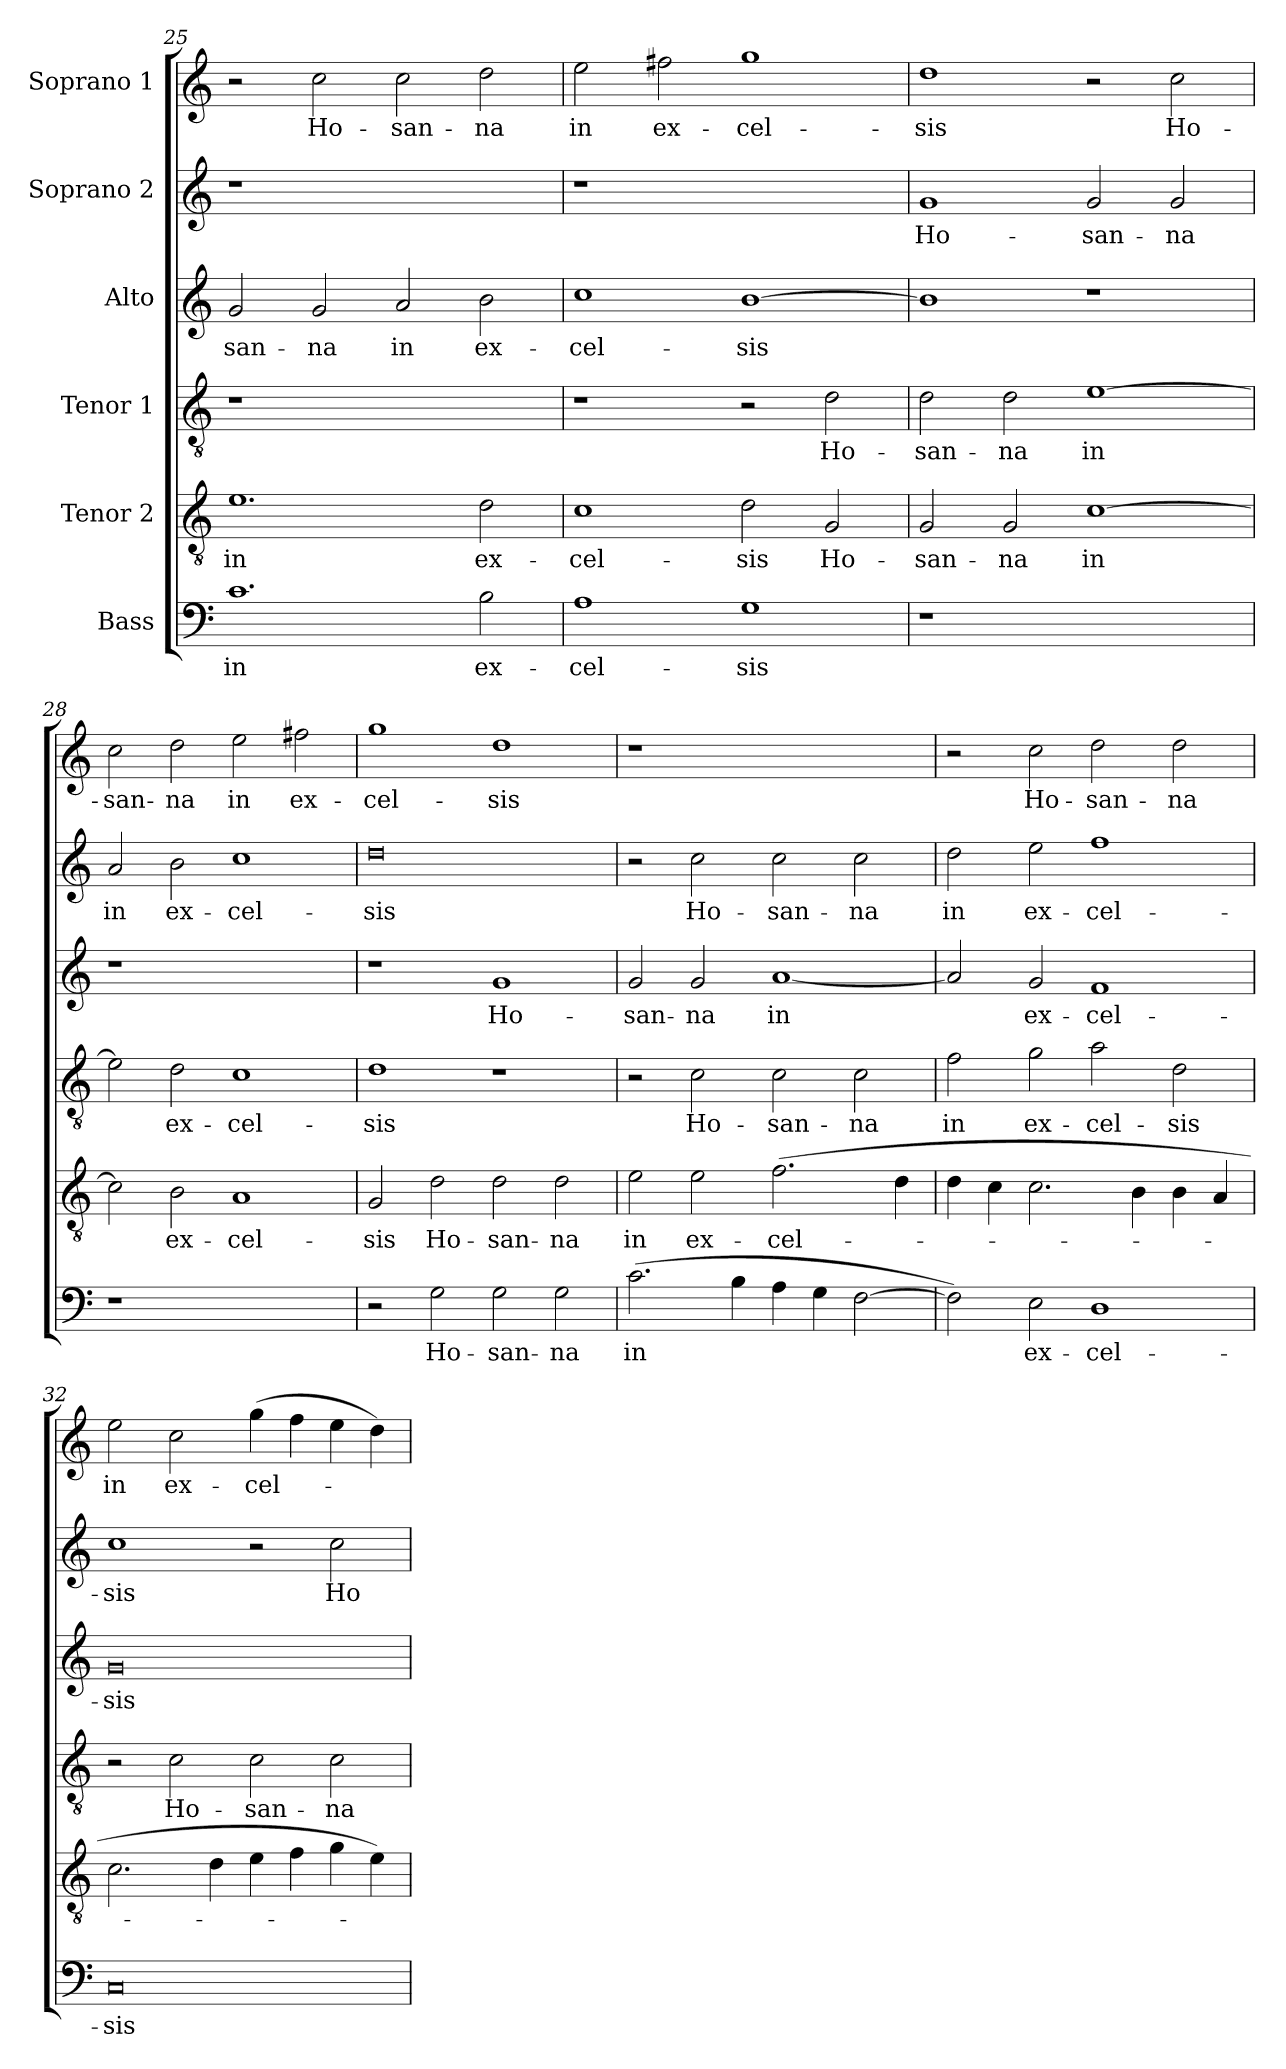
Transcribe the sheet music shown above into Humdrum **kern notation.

**kern	**text	**kern	**text	**kern	**text	**kern	**text	**kern	**text	**kern	**text
*part6	*part6	*part5	*part5	*part4	*part4	*part3	*part3	*part2	*part2	*part1	*part1
*staff6	*staff6	*staff5	*staff5	*staff4	*staff4	*staff3	*staff3	*staff2	*staff2	*staff1	*staff1
*I"Bass	*	*I"Tenor 2	*	*I"Tenor 1	*	*I"Alto	*	*I"Soprano 2	*	*I"Soprano 1	*
*clefF4	*	*clefGv2	*	*clefGv2	*	*clefG2	*	*clefG2	*	*clefG2	*
*k[]	*	*k[]	*	*k[]	*	*k[]	*	*k[]	*	*k[]	*
*C:	*	*C:	*	*C:	*	*C:	*	*C:	*	*C:	*
=25	=25	=25	=25	=25	=25	=25	=25	=25	=25	=25	=25
1.c	in	1.e	in	1r	.	2g/	-san-	1r	.	2r	.
.	.	.	.	.	.	2g/	-na	.	.	2cc\	Ho-
.	.	.	.	1ryy	.	2a/	in	1ryy	.	2cc\	-san-
2B\	ex-	2d\	ex-	.	.	2b\	ex-	.	.	2dd\	-na
=26	=26	=26	=26	=26	=26	=26	=26	=26	=26	=26	=26
1A	-cel-	1c	-cel-	1r	.	1cc	-cel-	1r	.	2ee\	in
.	.	.	.	.	.	.	.	.	.	2ff#X\	ex-
1G	-sis	2d\	-sis	2r	.	[1b	-sis	1ryy	.	1gg	-cel-
.	.	2G/	Ho-	2d\	Ho-	.	.	.	.	.	.
!!LO:PB:g=z
=27	=27	=27	=27	=27	=27	=27	=27	=27	=27	=27	=27
1r	.	2G/	-san-	2d\	-san-	1b]	.	1g	Ho-	1dd	-sis
.	.	2G/	-na	2d\	-na	.	.	.	.	.	.
1ryy	.	[1c	in	[1e	in	1r	.	2g/	-san-	2r	.
.	.	.	.	.	.	.	.	2g/	-na	2cc\	Ho-
=28	=28	=28	=28	=28	=28	=28	=28	=28	=28	=28	=28
1r	.	2c\]	.	2e\]	.	1r	.	2a/	in	2cc\	-san-
.	.	2B\	ex-	2d\	ex-	.	.	2b\	ex-	2dd\	-na
1ryy	.	1A	-cel-	1c	-cel-	1ryy	.	1cc	-cel-	2ee\	in
.	.	.	.	.	.	.	.	.	.	2ff#X\	ex-
=29	=29	=29	=29	=29	=29	=29	=29	=29	=29	=29	=29
2r	.	2G/	-sis	1d	-sis	1r	.	0dd	-sis	1gg	-cel-
2G\	Ho-	2d\	Ho-	.	.	.	.	.	.	.	.
2G\	-san-	2d\	-san-	1r	.	1g	Ho-	.	.	1dd	-sis
2G\	-na	2d\	-na	.	.	.	.	.	.	.	.
=30	=30	=30	=30	=30	=30	=30	=30	=30	=30	=30	=30
(2.c\	in	2e\	in	2r	.	2g/	-san-	2r	.	1r	.
.	.	2e\	ex-	2c\	Ho-	2g/	-na	2cc\	Ho-	.	.
4B\	.	.	.	.	.	.	.	.	.	.	.
4A\	.	(2.f\	-cel-	2c\	-san-	[1a	in	2cc\	-san-	1ryy	.
4G\	.	.	.	.	.	.	.	.	.	.	.
[2F\	.	.	.	2c\	-na	.	.	2cc\	-na	.	.
.	.	4d\	.	.	.	.	.	.	.	.	.
=31	=31	=31	=31	=31	=31	=31	=31	=31	=31	=31	=31
2F\])	.	4d\	.	2f\	in	2a/]	.	2dd\	in	2r	.
.	.	4c\	.	.	.	.	.	.	.	.	.
2E\	ex-	2.c\	.	2g\	ex-	2g/	ex-	2ee\	ex-	2cc\	Ho-
1D	-cel-	.	.	2a\	-cel-	1f	-cel-	1ff	-cel-	2dd\	-san-
.	.	4B\	.	.	.	.	.	.	.	.	.
.	.	4B\	.	2d\	-sis	.	.	.	.	2dd\	-na
.	.	4A/	.	.	.	.	.	.	.	.	.
=32	=32	=32	=32	=32	=32	=32	=32	=32	=32	=32	=32
0C	-sis	2.c\	.	2r	.	0g	-sis	1cc	-sis	2ee\	in
.	.	.	.	2c\	Ho-	.	.	.	.	2cc\	ex-
.	.	4d\	.	.	.	.	.	.	.	.	.
.	.	4e\	.	2c\	-san-	.	.	2r	.	(4gg\	-cel-
.	.	4f\	.	.	.	.	.	.	.	4ff\	.
.	.	4g\	.	2c\	-na	.	.	2cc\	Ho-	4ee\	.
.	.	4e\)	.	.	.	.	.	.	.	4dd\)	.
=	=	=	=	=	=	=	=	=	=	=	=
*-	*-	*-	*-	*-	*-	*-	*-	*-	*-	*-	*-
